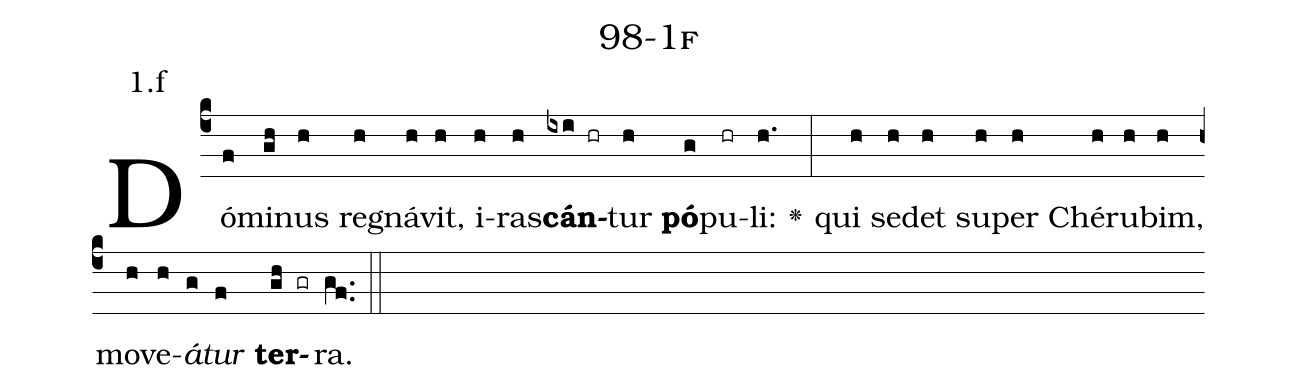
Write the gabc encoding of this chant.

name: 98-1f;
annotation: 1.f;
%%
(c4)Dó(f)mi(gh)nus(h) re(h)gná(h)vit,(h) i(h)ras(h)<b>cán</b>(ixi hr)tur(h) <b>pó</b>(g)pu(hr)li:(h.) <v>\greheightstar</v>(:) qui(h) se(h)det(h) su(h)per(h) Ché(h)ru(h)bim,(h) mo(h)ve(h)<i>á</i>(g)<i>tur</i>(f) <b>ter</b>(gh gr)ra.(gf..) (::)


%E(h) u(h) o(g) u(f) a(gh) e.(gf..) (::)
